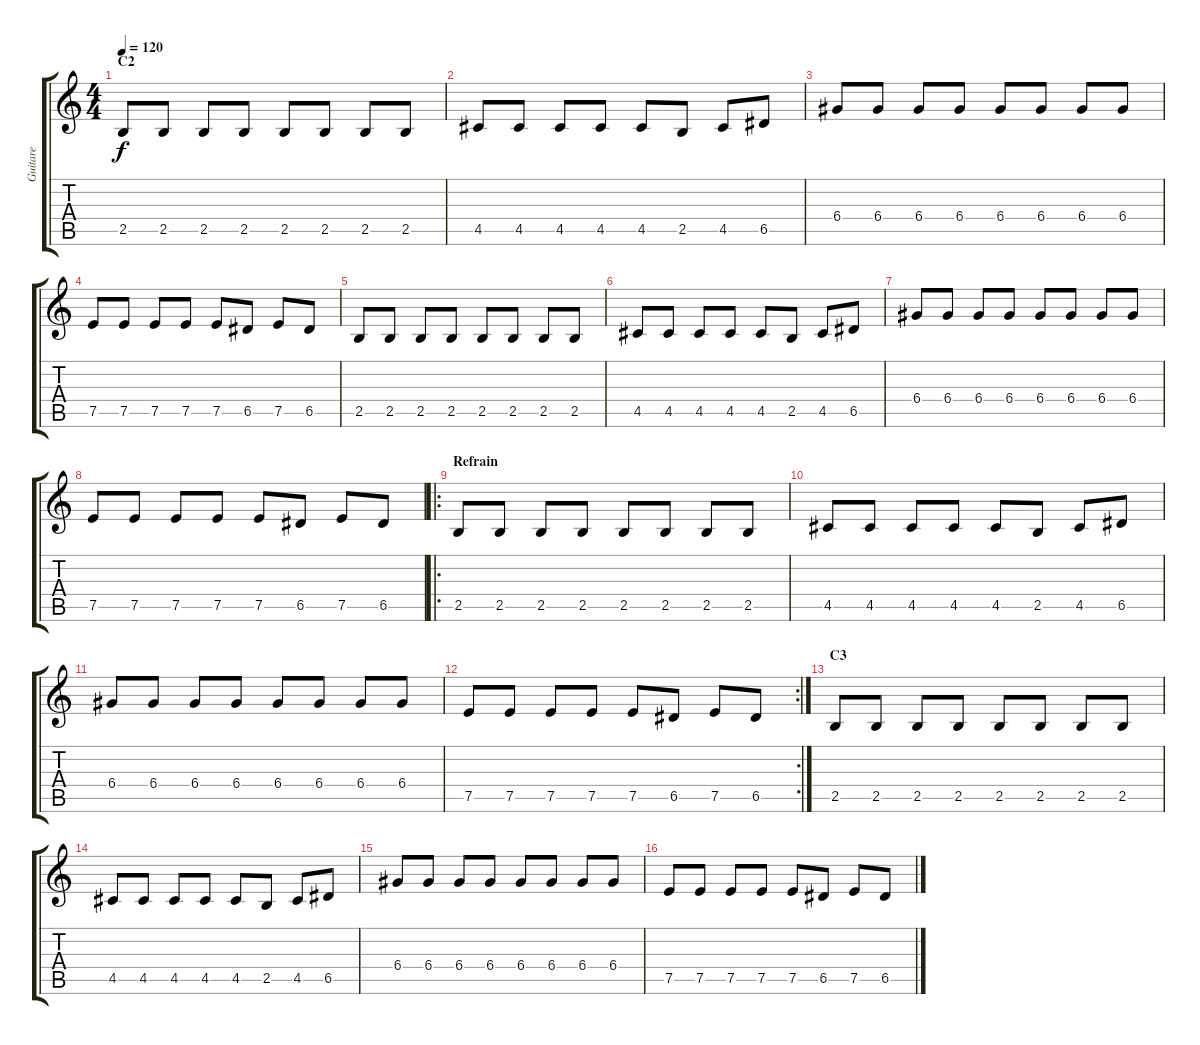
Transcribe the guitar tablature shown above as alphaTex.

\track ("Guitare" "Guitare") {instrument distortionguitar}
\staff {score tabs}
\tuning (E4 B3 G3 D3 A2 E2) {hide}
\ts (4 4)
\section ("" "C2")
\tempo 120
\clef g2
\ks c
2.5.8{dy f} 2.5.8 2.5.8 2.5.8 2.5.8 2.5.8 2.5.8 2.5.8 |
4.5.8 4.5.8 4.5.8 4.5.8 4.5.8 2.5.8 4.5.8 6.5.8 |
6.4.8 6.4.8 6.4.8 6.4.8 6.4.8 6.4.8 6.4.8 6.4.8 |
7.5.8 7.5.8 7.5.8 7.5.8 7.5.8 6.5.8 7.5.8 6.5.8 |
2.5.8 2.5.8 2.5.8 2.5.8 2.5.8 2.5.8 2.5.8 2.5.8 |
4.5.8 4.5.8 4.5.8 4.5.8 4.5.8 2.5.8 4.5.8 6.5.8 |
6.4.8 6.4.8 6.4.8 6.4.8 6.4.8 6.4.8 6.4.8 6.4.8 |
7.5.8 7.5.8 7.5.8 7.5.8 7.5.8 6.5.8 7.5.8 6.5.8 |
\ro
\section ("" "Refrain")
2.5.8 2.5.8 2.5.8 2.5.8 2.5.8 2.5.8 2.5.8 2.5.8 |
4.5.8 4.5.8 4.5.8 4.5.8 4.5.8 2.5.8 4.5.8 6.5.8 |
6.4.8 6.4.8 6.4.8 6.4.8 6.4.8 6.4.8 6.4.8 6.4.8 |
\rc 2
7.5.8 7.5.8 7.5.8 7.5.8 7.5.8 6.5.8 7.5.8 6.5.8 |
\section ("" "C3")
2.5.8 2.5.8 2.5.8 2.5.8 2.5.8 2.5.8 2.5.8 2.5.8 |
4.5.8 4.5.8 4.5.8 4.5.8 4.5.8 2.5.8 4.5.8 6.5.8 |
6.4.8 6.4.8 6.4.8 6.4.8 6.4.8 6.4.8 6.4.8 6.4.8 |
7.5.8 7.5.8 7.5.8 7.5.8 7.5.8 6.5.8 7.5.8 6.5.8
